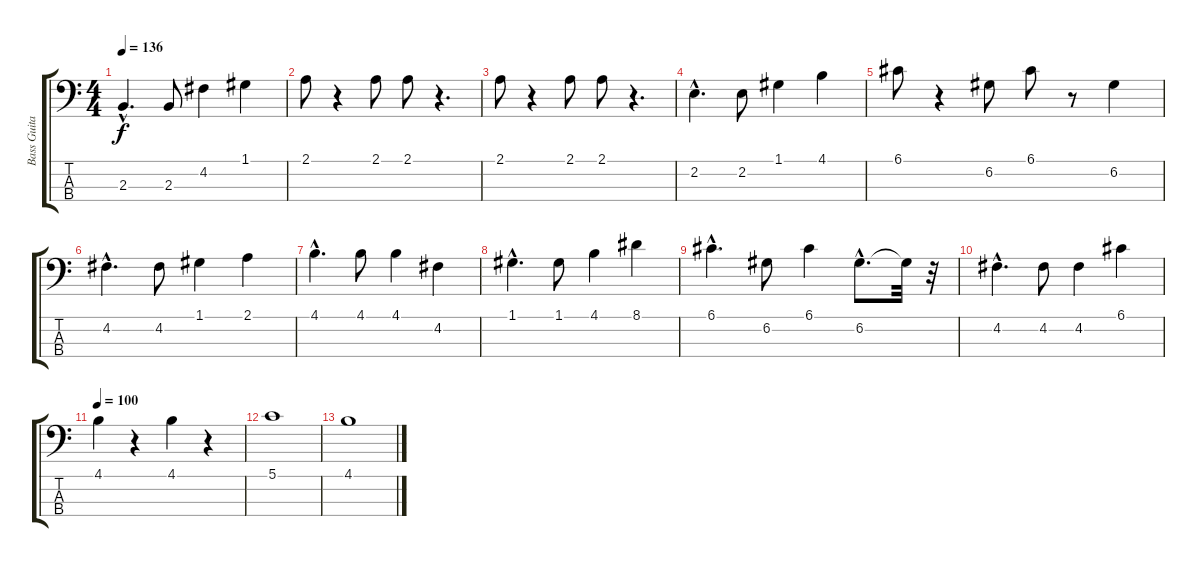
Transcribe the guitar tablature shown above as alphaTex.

\track ("Bass Guitar, The B.P." "Bass Guita") {instrument electricbassfinger}
\staff {score tabs}
\tuning (G2 D2 A1 E1) {hide}
\ts (4 4)
\tempo 136
\clef f4
\ks c
2.3{hac}.4{d dy f} 2.3.8 4.2.4 1.1.4 |
2.1.8 r.4 2.1.8 2.1.8 r.4{d} |
2.1.8 r.4 2.1.8 2.1.8 r.4{d} |
2.2{hac}.4{d} 2.2.8 1.1.4 4.1.4 |
6.1.8 r.4 6.2.8 6.1.8 r.8 6.2.4 |
4.2{hac}.4{d} 4.2.8 1.1.4 2.1.4 |
4.1{hac}.4{d} 4.1.8 4.1.4 4.2.4 |
1.1{hac}.4{d} 1.1.8 4.1.4 8.1.4 |
6.1{hac}.4{d} 6.2.8 6.1.4 6.2{hac}.8{d} 6.2{t}.32 r.32 |
4.2{hac}.4{d} 4.2.8 4.2.4 6.1.4 |
\tempo 100
4.1.4 r.4 4.1.4 r.4 |
5.1.1 |
4.1.1
